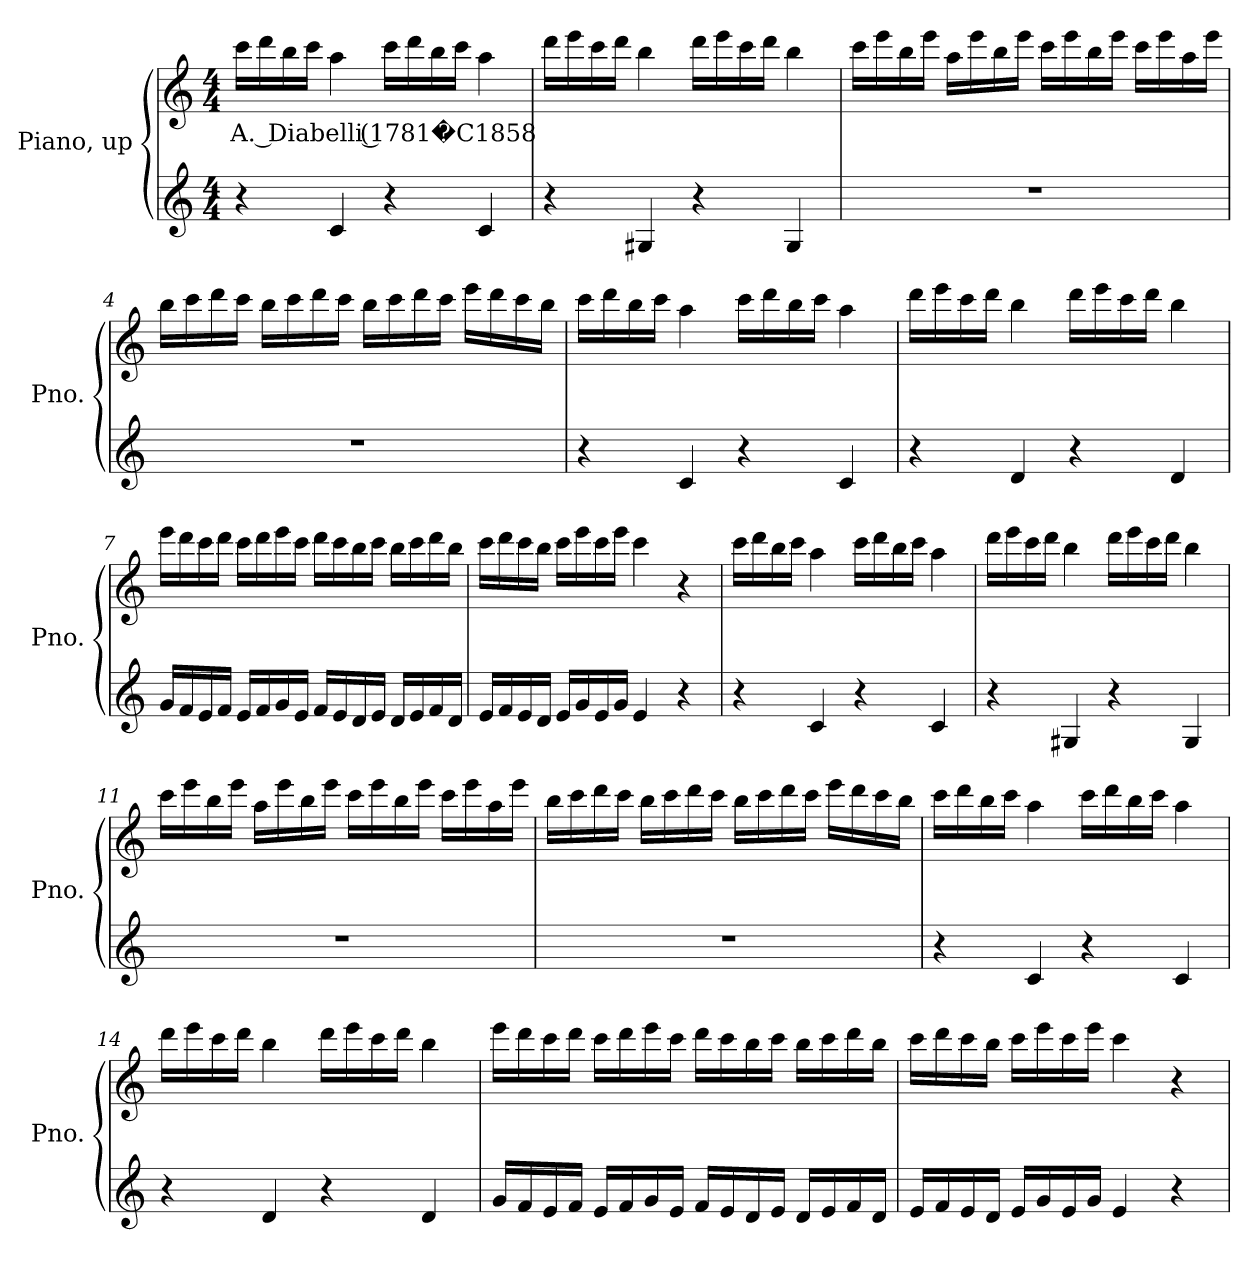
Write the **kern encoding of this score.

**kern	**kern	**text
*part1	*part1	*part1
*staff2	*staff1	*staff1
*I"Piano, up	*	*
*I'Pno.	*	*
*clefG2	*clefG2	*
*k[]	*k[]	*
*M4/4	*M4/4	*
*MM80	*MM80	*
=1	=1	=1
!	!	!LO:LY:b
4r	16ccc\LL	A. Diabelli (1781�C1858
.	16ddd\	.
.	16bb\	.
.	16ccc\JJ	.
4c/	4aa\	.
4r	16ccc\LL	.
.	16ddd\	.
.	16bb\	.
.	16ccc\JJ	.
4c/	4aa\	.
=2	=2	=2
4r	16ddd\LL	.
.	16eee\	.
.	16ccc\	.
.	16ddd\JJ	.
4G#X/	4bb\	.
4r	16ddd\LL	.
.	16eee\	.
.	16ccc\	.
.	16ddd\JJ	.
4G#/	4bb\	.
!!LO:LB:g=z
=3	=3	=3
1r	16ccc\LL	.
.	16eee\	.
.	16bb\	.
.	16eee\JJ	.
.	16aa\LL	.
.	16eee\	.
.	16bb\	.
.	16eee\JJ	.
.	16ccc\LL	.
.	16eee\	.
.	16bb\	.
.	16eee\JJ	.
.	16ccc\LL	.
.	16eee\	.
.	16aa\	.
.	16eee\JJ	.
=4	=4	=4
1r	16bb\LL	.
.	16ccc\	.
.	16ddd\	.
.	16ccc\JJ	.
.	16bb\LL	.
.	16ccc\	.
.	16ddd\	.
.	16ccc\JJ	.
.	16bb\LL	.
.	16ccc\	.
.	16ddd\	.
.	16ccc\JJ	.
.	16eee\LL	.
.	16ddd\	.
.	16ccc\	.
.	16bb\JJ	.
!!LO:LB:g=z
=5	=5	=5
4r	16ccc\LL	.
.	16ddd\	.
.	16bb\	.
.	16ccc\JJ	.
4c/	4aa\	.
4r	16ccc\LL	.
.	16ddd\	.
.	16bb\	.
.	16ccc\JJ	.
4c/	4aa\	.
=6	=6	=6
4r	16ddd\LL	.
.	16eee\	.
.	16ccc\	.
.	16ddd\JJ	.
4d/	4bb\	.
4r	16ddd\LL	.
.	16eee\	.
.	16ccc\	.
.	16ddd\JJ	.
4d/	4bb\	.
!!LO:LB:g=z
=7	=7	=7
16g/LL	16eee\LL	.
16f/	16ddd\	.
16e/	16ccc\	.
16f/JJ	16ddd\JJ	.
16e/LL	16ccc\LL	.
16f/	16ddd\	.
16g/	16eee\	.
16e/JJ	16ccc\JJ	.
16f/LL	16ddd\LL	.
16e/	16ccc\	.
16d/	16bb\	.
16e/JJ	16ccc\JJ	.
16d/LL	16bb\LL	.
16e/	16ccc\	.
16f/	16ddd\	.
16d/JJ	16bb\JJ	.
=8	=8	=8
16e/LL	16ccc\LL	.
16f/	16ddd\	.
16e/	16ccc\	.
16d/JJ	16bb\JJ	.
16e/LL	16ccc\LL	.
16g/	16eee\	.
16e/	16ccc\	.
16g/JJ	16eee\JJ	.
4e/	4ccc\	.
4r	4r	.
!!LO:LB:g=z
=9	=9	=9
4r	16ccc\LL	.
.	16ddd\	.
.	16bb\	.
.	16ccc\JJ	.
4c/	4aa\	.
4r	16ccc\LL	.
.	16ddd\	.
.	16bb\	.
.	16ccc\JJ	.
4c/	4aa\	.
=10	=10	=10
4r	16ddd\LL	.
.	16eee\	.
.	16ccc\	.
.	16ddd\JJ	.
4G#X/	4bb\	.
4r	16ddd\LL	.
.	16eee\	.
.	16ccc\	.
.	16ddd\JJ	.
4G#/	4bb\	.
!!LO:LB:g=z
=11	=11	=11
1r	16ccc\LL	.
.	16eee\	.
.	16bb\	.
.	16eee\JJ	.
.	16aa\LL	.
.	16eee\	.
.	16bb\	.
.	16eee\JJ	.
.	16ccc\LL	.
.	16eee\	.
.	16bb\	.
.	16eee\JJ	.
.	16ccc\LL	.
.	16eee\	.
.	16aa\	.
.	16eee\JJ	.
=12	=12	=12
1r	16bb\LL	.
.	16ccc\	.
.	16ddd\	.
.	16ccc\JJ	.
.	16bb\LL	.
.	16ccc\	.
.	16ddd\	.
.	16ccc\JJ	.
.	16bb\LL	.
.	16ccc\	.
.	16ddd\	.
.	16ccc\JJ	.
.	16eee\LL	.
.	16ddd\	.
.	16ccc\	.
.	16bb\JJ	.
!!LO:PB:g=z
=13	=13	=13
4r	16ccc\LL	.
.	16ddd\	.
.	16bb\	.
.	16ccc\JJ	.
4c/	4aa\	.
4r	16ccc\LL	.
.	16ddd\	.
.	16bb\	.
.	16ccc\JJ	.
4c/	4aa\	.
=14	=14	=14
4r	16ddd\LL	.
.	16eee\	.
.	16ccc\	.
.	16ddd\JJ	.
4d/	4bb\	.
4r	16ddd\LL	.
.	16eee\	.
.	16ccc\	.
.	16ddd\JJ	.
4d/	4bb\	.
!!LO:LB:g=z
=15	=15	=15
16g/LL	16eee\LL	.
16f/	16ddd\	.
16e/	16ccc\	.
16f/JJ	16ddd\JJ	.
16e/LL	16ccc\LL	.
16f/	16ddd\	.
16g/	16eee\	.
16e/JJ	16ccc\JJ	.
16f/LL	16ddd\LL	.
16e/	16ccc\	.
16d/	16bb\	.
16e/JJ	16ccc\JJ	.
16d/LL	16bb\LL	.
16e/	16ccc\	.
16f/	16ddd\	.
16d/JJ	16bb\JJ	.
=16	=16	=16
16e/LL	16ccc\LL	.
16f/	16ddd\	.
16e/	16ccc\	.
16d/JJ	16bb\JJ	.
16e/LL	16ccc\LL	.
16g/	16eee\	.
16e/	16ccc\	.
16g/JJ	16eee\JJ	.
4e/	4ccc\	.
4r	4r	.
=	=	=
*-	*-	*-
